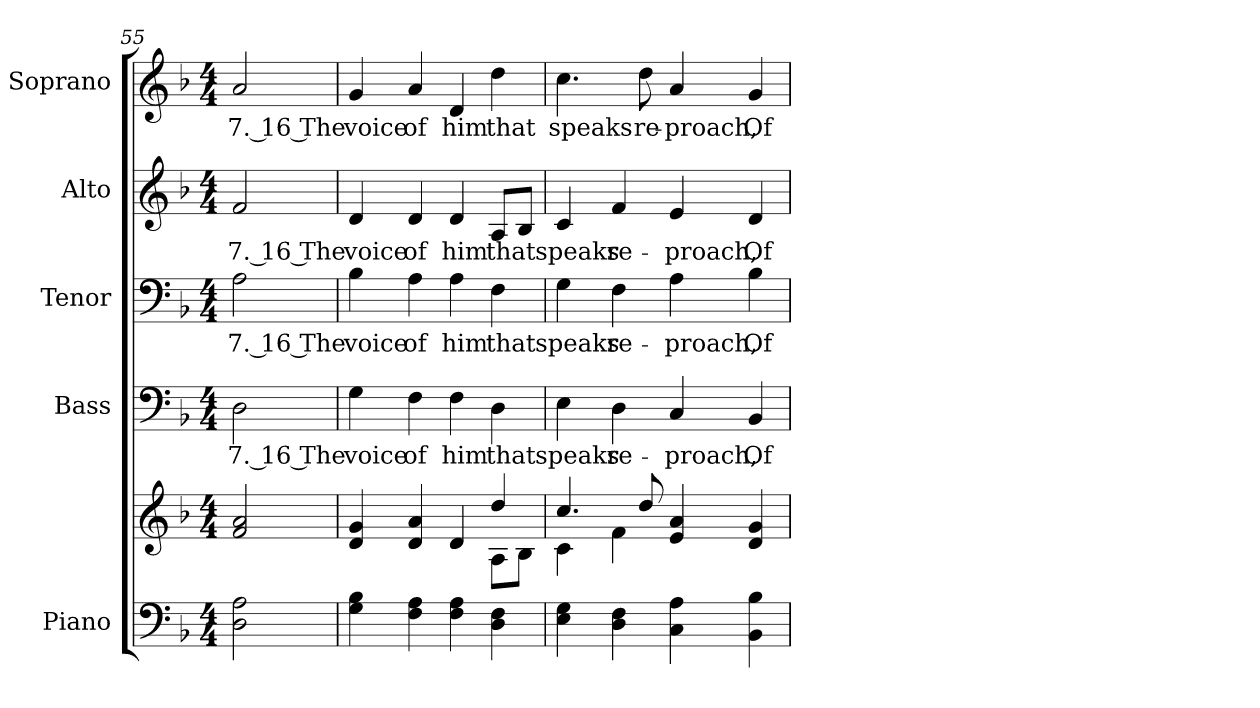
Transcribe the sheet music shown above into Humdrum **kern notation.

**kern	**kern	**kern	**text	**kern	**text	**kern	**text	**kern	**text
*part5	*part5	*part4	*part4	*part3	*part3	*part2	*part2	*part1	*part1
*staff6	*staff5	*staff4	*staff4	*staff3	*staff3	*staff2	*staff2	*staff1	*staff1
*I"Piano	*	*I"Bass	*	*I"Tenor	*	*I"Alto	*	*I"Soprano	*
*I'Pno.	*	*I'B.	*	*I'T.	*	*I'A.	*	*I'S.	*
*clefF4	*clefG2	*clefF4	*	*clefF4	*	*clefG2	*	*clefG2	*
*k[b-]	*k[b-]	*k[b-]	*	*k[b-]	*	*k[b-]	*	*k[b-]	*
*F:	*F:	*F:	*	*F:	*	*F:	*	*F:	*
*M4/4	*M4/4	*M4/4	*	*M4/4	*	*M4/4	*	*M4/4	*
=55	=55	=55	=55	=55	=55	=55	=55	=55	=55
!	!	!	!LO:LY:b:color=#000000	!	!	!	!	!	!
!	!	!	!	!	!LO:LY:b:color=#000000	!	!	!	!
!	!	!	!	!	!	!	!LO:LY:b:color=#000000	!	!
!	!	!	!	!	!	!	!	!	!LO:LY:b:color=#000000
2Di\ 2Ai	2fi/ 2ai	2Di\	7. 16 The	2Ai\	7. 16 The	2fi/	7. 16 The	2ai/	7. 16 The
=56	=56	=56	=56	=56	=56	=56	=56	=56	=56
*	*^	*	*	*	*	*	*	*	*
!	!	!	!	!LO:LY:b:color=#000000	!	!	!	!	!	!
!	!	!	!	!	!	!LO:LY:b:color=#000000	!	!	!	!
!	!	!	!	!	!	!	!	!LO:LY:b:color=#000000	!	!
!	!	!	!	!	!	!	!	!	!	!LO:LY:b:color=#000000
4Gi\ 4B-i	4di/ 4gi	2ryy	4Gi\	voice	4B-i\	voice	4di/	voice	4gi/	voice
!	!	!	!	!LO:LY:b:color=#000000	!	!	!	!	!	!
!	!	!	!	!	!	!LO:LY:b:color=#000000	!	!	!	!
!	!	!	!	!	!	!	!	!LO:LY:b:color=#000000	!	!
!	!	!	!	!	!	!	!	!	!	!LO:LY:b:color=#000000
4Fi\ 4Ai	4di/ 4ai	.	4Fi\	of	4Ai\	of	4di/	of	4ai/	of
!	!	!	!	!LO:LY:b:color=#000000	!	!	!	!	!	!
!	!	!	!	!	!	!LO:LY:b:color=#000000	!	!	!	!
!	!	!	!	!	!	!	!	!LO:LY:b:color=#000000	!	!
!	!	!	!	!	!	!	!	!	!	!LO:LY:b:color=#000000
4Fi\ 4Ai	4di/	4ryy	4Fi\	him	4Ai\	him	4di/	him	4di/	him
!	!	!	!	!LO:LY:b:color=#000000	!	!	!	!	!	!
!	!	!	!	!	!	!LO:LY:b:color=#000000	!	!	!	!
!	!	!	!	!	!	!	!	!LO:LY:b:color=#000000	!	!
!	!	!	!	!	!	!	!	!	!	!LO:LY:b:color=#000000
4Di\ 4Fi	4ddi/	8Ai\L	4Di\	that	4Fi\	that	8Ai/L	that	4ddi\	that
.	.	8B-i\J	.	.	.	.	8B-i/J	.	.	.
=57	=57	=57	=57	=57	=57	=57	=57	=57	=57	=57
!	!	!	!	!LO:LY:b:color=#000000	!	!	!	!	!	!
!	!	!	!	!	!	!LO:LY:b:color=#000000	!	!	!	!
!	!	!	!	!	!	!	!	!LO:LY:b:color=#000000	!	!
!	!	!	!	!	!	!	!	!	!	!LO:LY:b:color=#000000
4Ei\ 4Gi	4.cci/	4ci\	4Ei\	speaks	4Gi\	speaks	4ci/	speaks	4.cci\	speaks
!	!	!	!	!LO:LY:b:color=#000000	!	!	!	!	!	!
!	!	!	!	!	!	!LO:LY:b:color=#000000	!	!	!	!
!	!	!	!	!	!	!	!	!LO:LY:b:color=#000000	!	!
4Di\ 4Fi	.	4fi\	4Di\	re-	4Fi\	re-	4fi/	re-	.	.
!	!	!	!	!	!	!	!	!	!	!LO:LY:b:color=#000000
.	8ddi/	.	.	.	.	.	.	.	8ddi\	re-
!	!	!	!	!LO:LY:b:color=#000000	!	!	!	!	!	!
!	!	!	!	!	!	!LO:LY:b:color=#000000	!	!	!	!
!	!	!	!	!	!	!	!	!LO:LY:b:color=#000000	!	!
!	!	!	!	!	!	!	!	!	!	!LO:LY:b:color=#000000
4Ci\ 4Ai	4ei/ 4ai	2ryy	4Ci/	-proach,	4Ai\	-proach,	4ei/	-proach,	4ai/	-proach,
!	!	!	!	!LO:LY:b:color=#000000	!	!	!	!	!	!
!	!	!	!	!	!	!LO:LY:b:color=#000000	!	!	!	!
!	!	!	!	!	!	!	!	!LO:LY:b:color=#000000	!	!
!	!	!	!	!	!	!	!	!	!	!LO:LY:b:color=#000000
4BB-i\ 4B-i	4di/ 4gi	.	4BB-i/	Of-	4B-i\	Of-	4di/	Of-	4gi/	Of-
*	*v	*v	*	*	*	*	*	*	*	*
=	=	=	=	=	=	=	=	=	=
*-	*-	*-	*-	*-	*-	*-	*-	*-	*-
